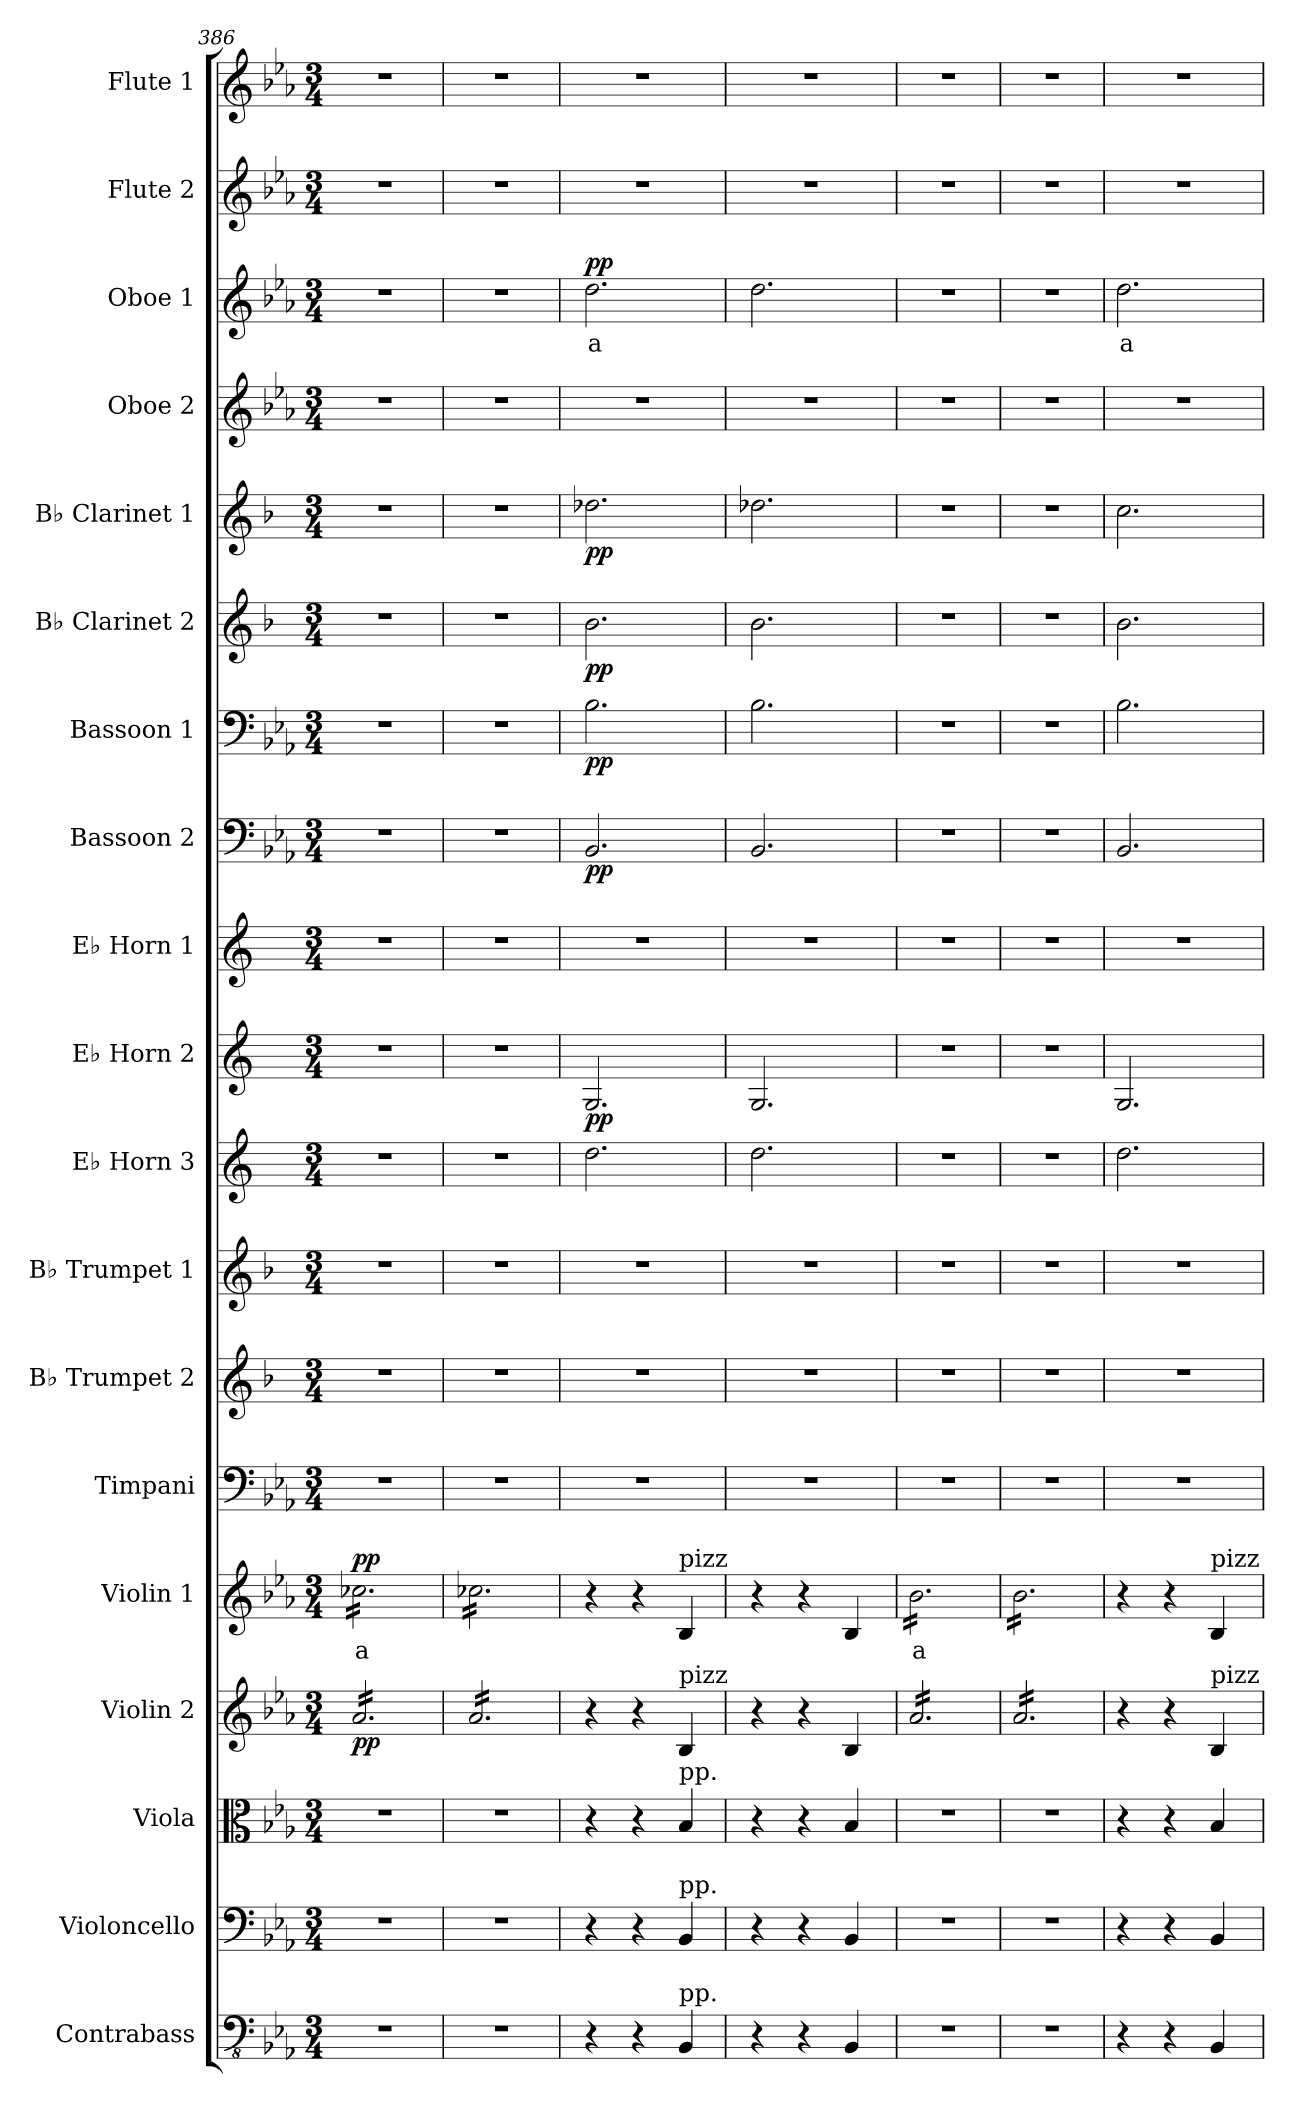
**kern	**kern	**kern	**kern	**dynam	**kern	**text	**dynam	**kern	**kern	**kern	**kern	**kern	**dynam	**kern	**kern	**dynam	**kern	**dynam	**kern	**dynam	**kern	**dynam	**kern	**kern	**text	**dynam	**kern	**kern
*part19	*part18	*part17	*part16	*part16	*part15	*part15	*part15	*part14	*part13	*part12	*part11	*part10	*part10	*part9	*part8	*part8	*part7	*part7	*part6	*part6	*part5	*part5	*part4	*part3	*part3	*part3	*part2	*part1
*staff19	*staff18	*staff17	*staff16	*staff16	*staff15	*staff15	*staff15	*staff14	*staff13	*staff12	*staff11	*staff10	*staff10	*staff9	*staff8	*staff8	*staff7	*staff7	*staff6	*staff6	*staff5	*staff5	*staff4	*staff3	*staff3	*staff3	*staff2	*staff1
*I"Contrabass	*I"Violoncello	*I"Viola	*I"Violin 2	*	*I"Violin 1	*	*	*I"Timpani	*I"B♭ Trumpet 2	*I"B♭ Trumpet 1	*I"E♭ Horn 3	*I"E♭ Horn 2	*	*I"E♭ Horn 1	*I"Bassoon 2	*	*I"Bassoon 1	*	*I"B♭ Clarinet 2	*	*I"B♭ Clarinet 1	*	*I"Oboe 2	*I"Oboe 1	*	*	*I"Flute 2	*I"Flute 1
*I'Cb	*I'Vc	*I'Vla	*I'Vln 2	*	*I'Vln 1	*	*	*I'Timp	*I'Tpt 2	*I'Tpt 1	*I'Hn 3	*I'Hn 2	*	*I'Hn 1	*I'Bsn 2	*	*I'Bsn 1	*	*I'Cl 2	*	*I'Cl 1	*	*I'Ob 2	*I'Ob 1	*	*	*I'Fl 2	*I'Fl 1
*clefFv4	*clefF4	*clefC3	*clefG2	*	*clefG2	*	*	*clefF4	*clefG2	*clefG2	*clefG2	*clefG2	*	*clefG2	*clefF4	*	*clefF4	*	*clefG2	*	*clefG2	*	*clefG2	*clefG2	*	*	*clefG2	*clefG2
*	*	*	*	*	*	*	*	*	*ITrd1c2	*ITrd1c2	*ITrd5c9	*ITrd5c9	*	*ITrd5c9	*	*	*	*	*ITrd1c2	*	*ITrd1c2	*	*	*	*	*	*	*
*k[b-e-a-]	*k[b-e-a-]	*k[b-e-a-]	*k[b-e-a-]	*	*k[b-e-a-]	*	*	*k[b-e-a-]	*k[b-e-a-]	*k[b-e-a-]	*k[b-e-a-]	*k[b-e-a-]	*	*k[b-e-a-]	*k[b-e-a-]	*	*k[b-e-a-]	*	*k[b-e-a-]	*	*k[b-e-a-]	*	*k[b-e-a-]	*k[b-e-a-]	*	*	*k[b-e-a-]	*k[b-e-a-]
*M3/4	*M3/4	*M3/4	*M3/4	*	*M3/4	*	*	*M3/4	*M3/4	*M3/4	*M3/4	*M3/4	*	*M3/4	*M3/4	*	*M3/4	*	*M3/4	*	*M3/4	*	*M3/4	*M3/4	*	*	*M3/4	*M3/4
=386	=386	=386	=386	=386	=386	=386	=386	=386	=386	=386	=386	=386	=386	=386	=386	=386	=386	=386	=386	=386	=386	=386	=386	=386	=386	=386	=386	=386
!	!	!	!	!	!LO:TX:a:t=arco	!	!	!	!	!	!	!	!	!	!	!	!	!	!	!	!	!	!	!	!	!	!	!
!	!	!	!LO:TX:a:t=pp.	!	!	!	!	!	!	!	!	!	!	!	!	!	!	!	!	!	!	!	!	!	!	!	!	!
!	!	!	!LO:TX:a:t=arco	!	!	!	!	!	!	!	!	!	!	!	!	!	!	!	!	!	!	!	!	!	!	!	!	!
!	!	!	!	!LO:DY:b	!	!LO:LY:b:color=#FF0000	!LO:DY:b	!	!	!	!	!	!	!	!	!	!	!	!	!	!	!	!	!	!	!	!	!
*	*	*	*tremolo	*	*	*	*	*	*	*	*	*	*	*	*	*	*	*	*	*	*	*	*	*	*	*	*	*
*	*	*	*	*	*tremolo	*	*	*	*	*	*	*	*	*	*	*	*	*	*	*	*	*	*	*	*	*	*	*
2.r	2.r	2.r	16a-/LL	pp	16cc-X\LL	a	pp	2.r	2.r	2.r	2.r	2.r	.	2.r	2.r	.	2.r	.	2.r	.	2.r	.	2.r	2.r	.	.	2.r	2.r
.	.	.	16a-/	.	16cc-X\	.	.	.	.	.	.	.	.	.	.	.	.	.	.	.	.	.	.	.	.	.	.	.
.	.	.	16a-/	.	16cc-X\	.	.	.	.	.	.	.	.	.	.	.	.	.	.	.	.	.	.	.	.	.	.	.
.	.	.	16a-/	.	16cc-X\	.	.	.	.	.	.	.	.	.	.	.	.	.	.	.	.	.	.	.	.	.	.	.
.	.	.	16a-/	.	16cc-X\	.	.	.	.	.	.	.	.	.	.	.	.	.	.	.	.	.	.	.	.	.	.	.
.	.	.	16a-/	.	16cc-X\	.	.	.	.	.	.	.	.	.	.	.	.	.	.	.	.	.	.	.	.	.	.	.
.	.	.	16a-/	.	16cc-X\	.	.	.	.	.	.	.	.	.	.	.	.	.	.	.	.	.	.	.	.	.	.	.
.	.	.	16a-/	.	16cc-X\	.	.	.	.	.	.	.	.	.	.	.	.	.	.	.	.	.	.	.	.	.	.	.
.	.	.	16a-/	.	16cc-X\	.	.	.	.	.	.	.	.	.	.	.	.	.	.	.	.	.	.	.	.	.	.	.
.	.	.	16a-/	.	16cc-X\	.	.	.	.	.	.	.	.	.	.	.	.	.	.	.	.	.	.	.	.	.	.	.
.	.	.	16a-/	.	16cc-X\	.	.	.	.	.	.	.	.	.	.	.	.	.	.	.	.	.	.	.	.	.	.	.
.	.	.	16a-/JJ	.	16cc-X\JJ	.	.	.	.	.	.	.	.	.	.	.	.	.	.	.	.	.	.	.	.	.	.	.
=387	=387	=387	=387	=387	=387	=387	=387	=387	=387	=387	=387	=387	=387	=387	=387	=387	=387	=387	=387	=387	=387	=387	=387	=387	=387	=387	=387	=387
2.r	2.r	2.r	16a-/LL	.	16cc-X\LL	.	.	2.r	2.r	2.r	2.r	2.r	.	2.r	2.r	.	2.r	.	2.r	.	2.r	.	2.r	2.r	.	.	2.r	2.r
.	.	.	16a-/	.	16cc-X\	.	.	.	.	.	.	.	.	.	.	.	.	.	.	.	.	.	.	.	.	.	.	.
.	.	.	16a-/	.	16cc-X\	.	.	.	.	.	.	.	.	.	.	.	.	.	.	.	.	.	.	.	.	.	.	.
.	.	.	16a-/	.	16cc-X\	.	.	.	.	.	.	.	.	.	.	.	.	.	.	.	.	.	.	.	.	.	.	.
.	.	.	16a-/	.	16cc-X\	.	.	.	.	.	.	.	.	.	.	.	.	.	.	.	.	.	.	.	.	.	.	.
.	.	.	16a-/	.	16cc-X\	.	.	.	.	.	.	.	.	.	.	.	.	.	.	.	.	.	.	.	.	.	.	.
.	.	.	16a-/	.	16cc-X\	.	.	.	.	.	.	.	.	.	.	.	.	.	.	.	.	.	.	.	.	.	.	.
.	.	.	16a-/	.	16cc-X\	.	.	.	.	.	.	.	.	.	.	.	.	.	.	.	.	.	.	.	.	.	.	.
.	.	.	16a-/	.	16cc-X\	.	.	.	.	.	.	.	.	.	.	.	.	.	.	.	.	.	.	.	.	.	.	.
.	.	.	16a-/	.	16cc-X\	.	.	.	.	.	.	.	.	.	.	.	.	.	.	.	.	.	.	.	.	.	.	.
.	.	.	16a-/	.	16cc-X\	.	.	.	.	.	.	.	.	.	.	.	.	.	.	.	.	.	.	.	.	.	.	.
.	.	.	16a-/JJ	.	16cc-X\JJ	.	.	.	.	.	.	.	.	.	.	.	.	.	.	.	.	.	.	.	.	.	.	.
*	*	*	*	*	*Xtremolo	*	*	*	*	*	*	*	*	*	*	*	*	*	*	*	*	*	*	*	*	*	*	*
*	*	*	*Xtremolo	*	*	*	*	*	*	*	*	*	*	*	*	*	*	*	*	*	*	*	*	*	*	*	*	*
!!LO:PB:g=z
=388	=388	=388	=388	=388	=388	=388	=388	=388	=388	=388	=388	=388	=388	=388	=388	=388	=388	=388	=388	=388	=388	=388	=388	=388	=388	=388	=388	=388
!	!	!	!	!	!	!	!	!	!	!	!	!	!LO:DY:b	!	!	!LO:DY:b	!	!LO:DY:b	!	!LO:DY:b	!	!LO:DY:b	!	!	!LO:LY:b:color=#FF0000	!LO:DY:b	!	!
4r	4r	4r	4r	.	4r	.	.	2.r	2.r	2.r	2.f\	2.BB-/	pp	2.r	2.BB-/	pp	2.B-\	pp	2.a-\	pp	2.cc-X\	pp	2.r	2.dd\	a	pp	2.r	2.r
4r	4r	4r	4r	.	4r	.	.	.	.	.	.	.	.	.	.	.	.	.	.	.	.	.	.	.	.	.	.	.
!	!	!	!	!	!LO:TX:a:t=pizz	!	!	!	!	!	!	!	!	!	!	!	!	!	!	!	!	!	!	!	!	!	!	!
!	!	!	!LO:TX:a:t=pizz	!	!	!	!	!	!	!	!	!	!	!	!	!	!	!	!	!	!	!	!	!	!	!	!	!
!	!	!LO:TX:a:t=pp.	!	!	!	!	!	!	!	!	!	!	!	!	!	!	!	!	!	!	!	!	!	!	!	!	!	!
!	!LO:TX:a:t=pp.	!	!	!	!	!	!	!	!	!	!	!	!	!	!	!	!	!	!	!	!	!	!	!	!	!	!	!
!LO:TX:a:t=pp.	!	!	!	!	!	!	!	!	!	!	!	!	!	!	!	!	!	!	!	!	!	!	!	!	!	!	!	!
4BBB-/	4BB-/	4B-/	4B-/	.	4B-/	.	.	.	.	.	.	.	.	.	.	.	.	.	.	.	.	.	.	.	.	.	.	.
=389	=389	=389	=389	=389	=389	=389	=389	=389	=389	=389	=389	=389	=389	=389	=389	=389	=389	=389	=389	=389	=389	=389	=389	=389	=389	=389	=389	=389
4r	4r	4r	4r	.	4r	.	.	2.r	2.r	2.r	2.f\	2.BB-/	.	2.r	2.BB-/	.	2.B-\	.	2.a-\	.	2.cc-X\	.	2.r	2.dd\	.	.	2.r	2.r
4r	4r	4r	4r	.	4r	.	.	.	.	.	.	.	.	.	.	.	.	.	.	.	.	.	.	.	.	.	.	.
4BBB-/	4BB-/	4B-/	4B-/	.	4B-/	.	.	.	.	.	.	.	.	.	.	.	.	.	.	.	.	.	.	.	.	.	.	.
=390	=390	=390	=390	=390	=390	=390	=390	=390	=390	=390	=390	=390	=390	=390	=390	=390	=390	=390	=390	=390	=390	=390	=390	=390	=390	=390	=390	=390
!	!	!	!	!	!LO:TX:a:t=arco	!	!	!	!	!	!	!	!	!	!	!	!	!	!	!	!	!	!	!	!	!	!	!
!	!	!	!LO:TX:a:t=arco	!	!	!	!	!	!	!	!	!	!	!	!	!	!	!	!	!	!	!	!	!	!	!	!	!
!	!	!	!	!	!	!LO:LY:b:color=#FF0000	!	!	!	!	!	!	!	!	!	!	!	!	!	!	!	!	!	!	!	!	!	!
*	*	*	*tremolo	*	*	*	*	*	*	*	*	*	*	*	*	*	*	*	*	*	*	*	*	*	*	*	*	*
*	*	*	*	*	*tremolo	*	*	*	*	*	*	*	*	*	*	*	*	*	*	*	*	*	*	*	*	*	*	*
2.r	2.r	2.r	16a-/LL	.	16b-\LL	a	.	2.r	2.r	2.r	2.r	2.r	.	2.r	2.r	.	2.r	.	2.r	.	2.r	.	2.r	2.r	.	.	2.r	2.r
.	.	.	16a-/	.	16b-\	.	.	.	.	.	.	.	.	.	.	.	.	.	.	.	.	.	.	.	.	.	.	.
.	.	.	16a-/	.	16b-\	.	.	.	.	.	.	.	.	.	.	.	.	.	.	.	.	.	.	.	.	.	.	.
.	.	.	16a-/	.	16b-\	.	.	.	.	.	.	.	.	.	.	.	.	.	.	.	.	.	.	.	.	.	.	.
.	.	.	16a-/	.	16b-\	.	.	.	.	.	.	.	.	.	.	.	.	.	.	.	.	.	.	.	.	.	.	.
.	.	.	16a-/	.	16b-\	.	.	.	.	.	.	.	.	.	.	.	.	.	.	.	.	.	.	.	.	.	.	.
.	.	.	16a-/	.	16b-\	.	.	.	.	.	.	.	.	.	.	.	.	.	.	.	.	.	.	.	.	.	.	.
.	.	.	16a-/	.	16b-\	.	.	.	.	.	.	.	.	.	.	.	.	.	.	.	.	.	.	.	.	.	.	.
.	.	.	16a-/	.	16b-\	.	.	.	.	.	.	.	.	.	.	.	.	.	.	.	.	.	.	.	.	.	.	.
.	.	.	16a-/	.	16b-\	.	.	.	.	.	.	.	.	.	.	.	.	.	.	.	.	.	.	.	.	.	.	.
.	.	.	16a-/	.	16b-\	.	.	.	.	.	.	.	.	.	.	.	.	.	.	.	.	.	.	.	.	.	.	.
.	.	.	16a-/JJ	.	16b-\JJ	.	.	.	.	.	.	.	.	.	.	.	.	.	.	.	.	.	.	.	.	.	.	.
=391	=391	=391	=391	=391	=391	=391	=391	=391	=391	=391	=391	=391	=391	=391	=391	=391	=391	=391	=391	=391	=391	=391	=391	=391	=391	=391	=391	=391
2.r	2.r	2.r	16a-/LL	.	16b-\LL	.	.	2.r	2.r	2.r	2.r	2.r	.	2.r	2.r	.	2.r	.	2.r	.	2.r	.	2.r	2.r	.	.	2.r	2.r
.	.	.	16a-/	.	16b-\	.	.	.	.	.	.	.	.	.	.	.	.	.	.	.	.	.	.	.	.	.	.	.
.	.	.	16a-/	.	16b-\	.	.	.	.	.	.	.	.	.	.	.	.	.	.	.	.	.	.	.	.	.	.	.
.	.	.	16a-/	.	16b-\	.	.	.	.	.	.	.	.	.	.	.	.	.	.	.	.	.	.	.	.	.	.	.
.	.	.	16a-/	.	16b-\	.	.	.	.	.	.	.	.	.	.	.	.	.	.	.	.	.	.	.	.	.	.	.
.	.	.	16a-/	.	16b-\	.	.	.	.	.	.	.	.	.	.	.	.	.	.	.	.	.	.	.	.	.	.	.
.	.	.	16a-/	.	16b-\	.	.	.	.	.	.	.	.	.	.	.	.	.	.	.	.	.	.	.	.	.	.	.
.	.	.	16a-/	.	16b-\	.	.	.	.	.	.	.	.	.	.	.	.	.	.	.	.	.	.	.	.	.	.	.
.	.	.	16a-/	.	16b-\	.	.	.	.	.	.	.	.	.	.	.	.	.	.	.	.	.	.	.	.	.	.	.
.	.	.	16a-/	.	16b-\	.	.	.	.	.	.	.	.	.	.	.	.	.	.	.	.	.	.	.	.	.	.	.
.	.	.	16a-/	.	16b-\	.	.	.	.	.	.	.	.	.	.	.	.	.	.	.	.	.	.	.	.	.	.	.
.	.	.	16a-/JJ	.	16b-\JJ	.	.	.	.	.	.	.	.	.	.	.	.	.	.	.	.	.	.	.	.	.	.	.
*	*	*	*	*	*Xtremolo	*	*	*	*	*	*	*	*	*	*	*	*	*	*	*	*	*	*	*	*	*	*	*
*	*	*	*Xtremolo	*	*	*	*	*	*	*	*	*	*	*	*	*	*	*	*	*	*	*	*	*	*	*	*	*
=392	=392	=392	=392	=392	=392	=392	=392	=392	=392	=392	=392	=392	=392	=392	=392	=392	=392	=392	=392	=392	=392	=392	=392	=392	=392	=392	=392	=392
!	!	!	!	!	!	!	!	!	!	!	!	!	!	!	!	!	!	!	!	!	!	!	!	!	!LO:LY:b:color=#FF0000	!	!	!
4r	4r	4r	4r	.	4r	.	.	2.r	2.r	2.r	2.f\	2.BB-/	.	2.r	2.BB-/	.	2.B-\	.	2.a-\	.	2.b-\	.	2.r	2.dd\	a	.	2.r	2.r
4r	4r	4r	4r	.	4r	.	.	.	.	.	.	.	.	.	.	.	.	.	.	.	.	.	.	.	.	.	.	.
!	!	!	!	!	!LO:TX:a:t=pizz	!	!	!	!	!	!	!	!	!	!	!	!	!	!	!	!	!	!	!	!	!	!	!
!	!	!	!LO:TX:a:t=pizz	!	!	!	!	!	!	!	!	!	!	!	!	!	!	!	!	!	!	!	!	!	!	!	!	!
4BBB-/	4BB-/	4B-/	4B-/	.	4B-/	.	.	.	.	.	.	.	.	.	.	.	.	.	.	.	.	.	.	.	.	.	.	.
=	=	=	=	=	=	=	=	=	=	=	=	=	=	=	=	=	=	=	=	=	=	=	=	=	=	=	=	=
*-	*-	*-	*-	*-	*-	*-	*-	*-	*-	*-	*-	*-	*-	*-	*-	*-	*-	*-	*-	*-	*-	*-	*-	*-	*-	*-	*-	*-
